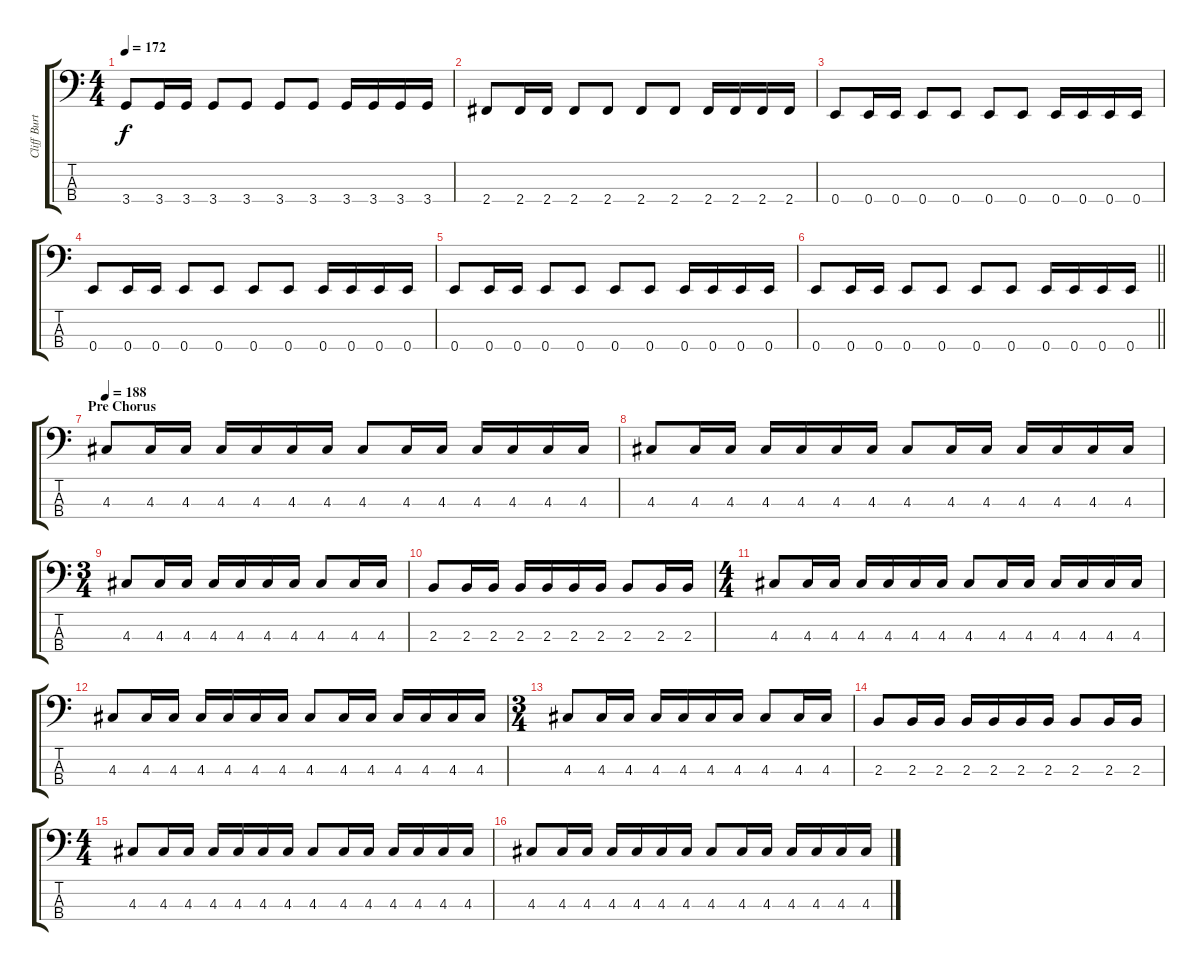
\track ("Cliff Burton" "Cliff Burt") {instrument electricbassfinger}
\staff {score tabs}
\tuning (G2 D2 A1 E1) {hide}
\ts (4 4)
\tempo 172
\clef f4
\ks c
3.4.8{dy f} 3.4.16 3.4.16 3.4.8 3.4.8 3.4.8 3.4.8 3.4.16 3.4.16 3.4.16 3.4.16 |
2.4.8 2.4.16 2.4.16 2.4.8 2.4.8 2.4.8 2.4.8 2.4.16 2.4.16 2.4.16 2.4.16 |
0.4.8 0.4.16 0.4.16 0.4.8 0.4.8 0.4.8 0.4.8 0.4.16 0.4.16 0.4.16 0.4.16 |
0.4.8 0.4.16 0.4.16 0.4.8 0.4.8 0.4.8 0.4.8 0.4.16 0.4.16 0.4.16 0.4.16 |
0.4.8 0.4.16 0.4.16 0.4.8 0.4.8 0.4.8 0.4.8 0.4.16 0.4.16 0.4.16 0.4.16 |
\barLineRight lightlight
0.4.8 0.4.16 0.4.16 0.4.8 0.4.8 0.4.8 0.4.8 0.4.16 0.4.16 0.4.16 0.4.16 |
\section ("" "Pre Chorus")
\tempo 188
4.3.8 4.3.16 4.3.16 4.3.16 4.3.16 4.3.16 4.3.16 4.3.8 4.3.16 4.3.16 4.3.16 4.3.16 4.3.16 4.3.16 |
4.3.8 4.3.16 4.3.16 4.3.16 4.3.16 4.3.16 4.3.16 4.3.8 4.3.16 4.3.16 4.3.16 4.3.16 4.3.16 4.3.16 |
\ts (3 4)
4.3.8 4.3.16 4.3.16 4.3.16 4.3.16 4.3.16 4.3.16 4.3.8 4.3.16 4.3.16 |
2.3.8 2.3.16 2.3.16 2.3.16 2.3.16 2.3.16 2.3.16 2.3.8 2.3.16 2.3.16 |
\ts (4 4)
4.3.8 4.3.16 4.3.16 4.3.16 4.3.16 4.3.16 4.3.16 4.3.8 4.3.16 4.3.16 4.3.16 4.3.16 4.3.16 4.3.16 |
4.3.8 4.3.16 4.3.16 4.3.16 4.3.16 4.3.16 4.3.16 4.3.8 4.3.16 4.3.16 4.3.16 4.3.16 4.3.16 4.3.16 |
\ts (3 4)
4.3.8 4.3.16 4.3.16 4.3.16 4.3.16 4.3.16 4.3.16 4.3.8 4.3.16 4.3.16 |
2.3.8 2.3.16 2.3.16 2.3.16 2.3.16 2.3.16 2.3.16 2.3.8 2.3.16 2.3.16 |
\ts (4 4)
4.3.8 4.3.16 4.3.16 4.3.16 4.3.16 4.3.16 4.3.16 4.3.8 4.3.16 4.3.16 4.3.16 4.3.16 4.3.16 4.3.16 |
4.3.8 4.3.16 4.3.16 4.3.16 4.3.16 4.3.16 4.3.16 4.3.8 4.3.16 4.3.16 4.3.16 4.3.16 4.3.16 4.3.16
